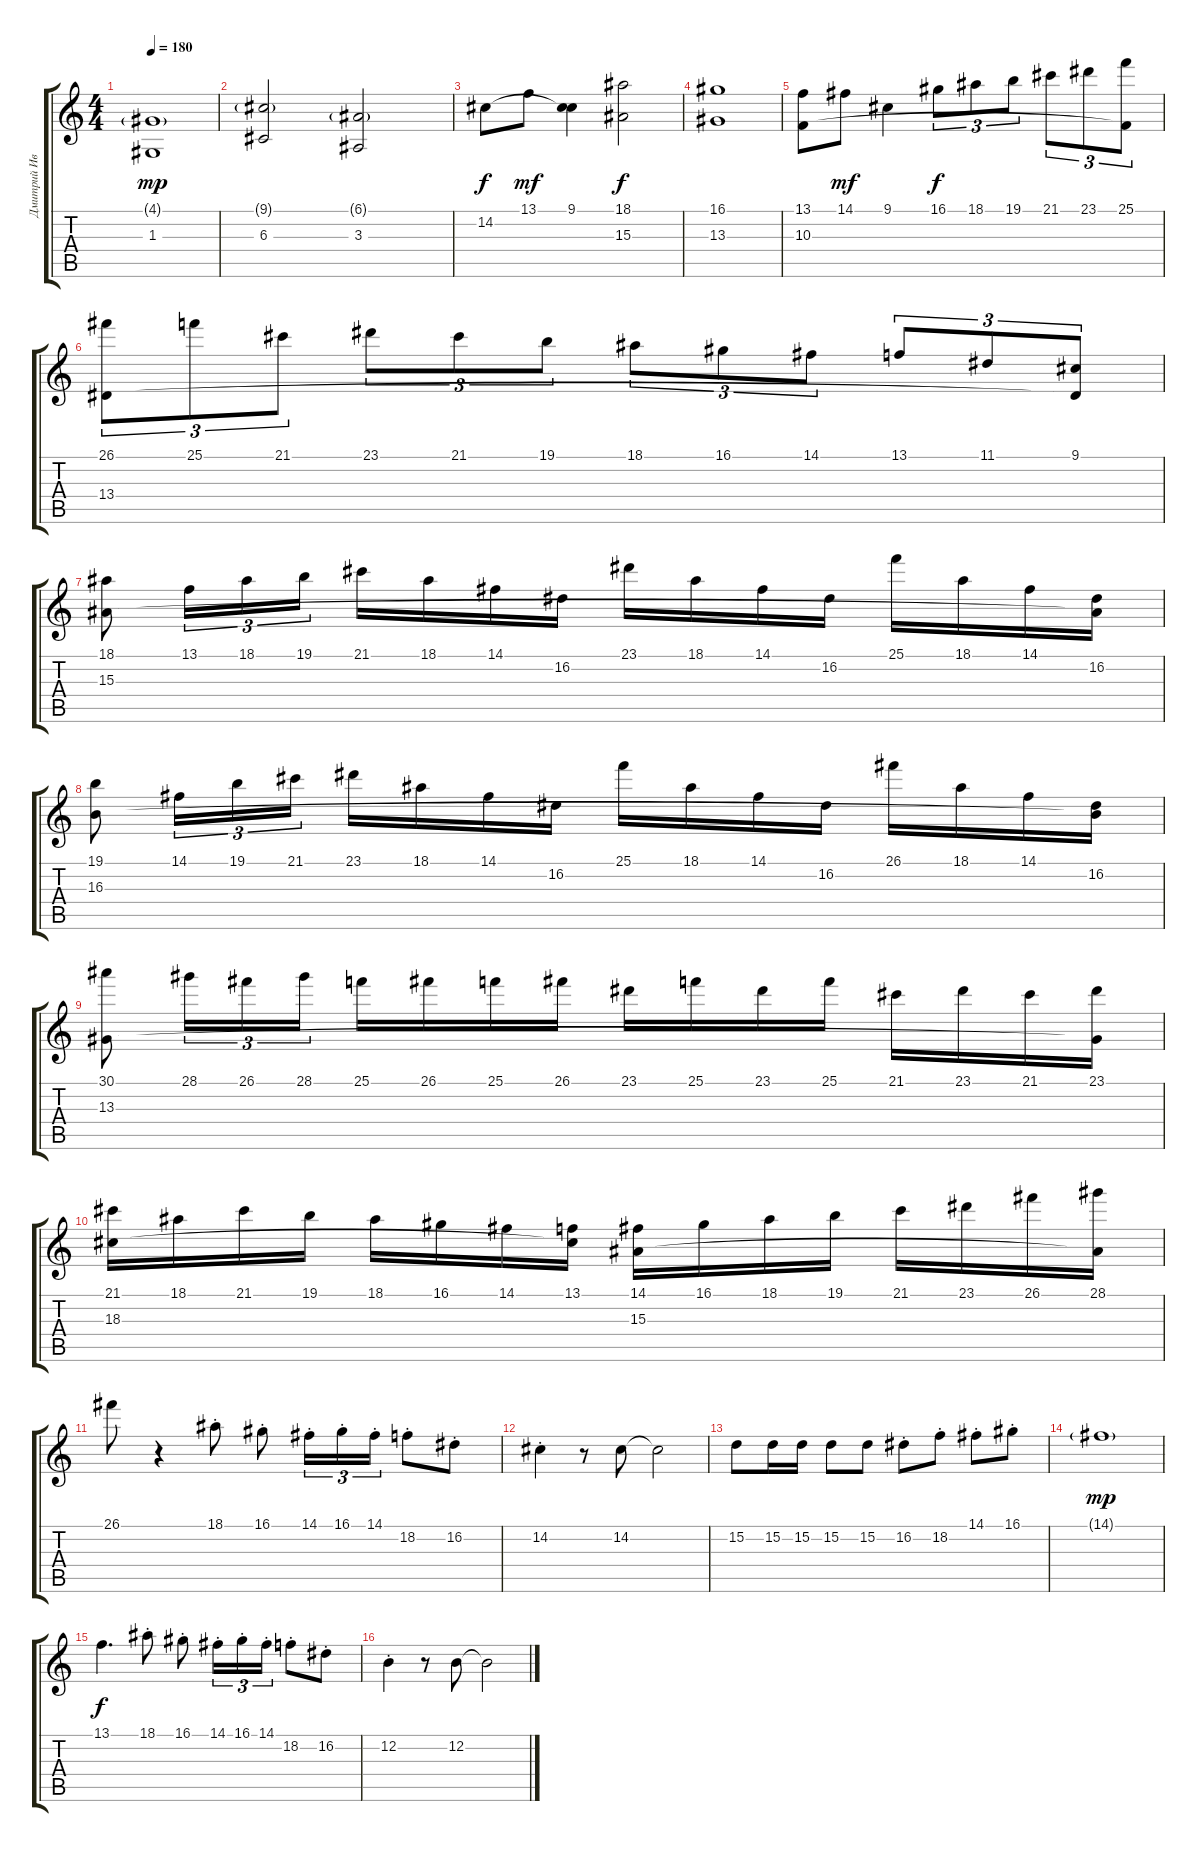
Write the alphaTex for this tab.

\track ("Дмитрий Иванов" "Дмитрий Ив") {instrument stringensemble1}
\staff {score tabs}
\tuning (E4 B3 G3 D3 A2 E2) {hide}
\ts (4 4)
\tempo 180
\clef g2
\ks c
(4.1{g} 1.3).1{dy mp} |
(9.1{g} 6.3).2 (6.1{g} 3.3).2 |
14.2.8{dy f instrument stringensemble1} 13.1.8{dy mf} (9.1 14.2{t}).4 (18.1 15.3).2{dy f} |
(16.1 13.3).1 |
(13.1 10.3).8 14.1.8{dy mf} 9.1.4 16.1.8{tu (3 2) dy f} 18.1.8{tu (3 2)} 19.1.8{tu (3 2)} 21.1.8{tu (3 2)} 23.1.8{tu (3 2)} (25.1 10.3{t}).8{tu (3 2)} |
(26.1 13.4).8{tu (3 2)} 25.1.8{tu (3 2)} 21.1.8{tu (3 2)} 23.1.8{tu (3 2)} 21.1.8{tu (3 2)} 19.1.8{tu (3 2)} 18.1.8{tu (3 2)} 16.1.8{tu (3 2)} 14.1.8{tu (3 2)} 13.1.8{tu (3 2)} 11.1.8{tu (3 2)} (9.1 13.4{t}).8{tu (3 2)} |
(18.1 15.3).8 13.1.16{tu (3 2)} 18.1.16{tu (3 2)} 19.1.16{tu (3 2)} 21.1.16 18.1.16 14.1.16 16.2.16 23.1.16 18.1.16 14.1.16 16.2.16 25.1.16 18.1.16 14.1.16 (16.2 15.3{t}).16 |
(19.1 16.3).8 14.1.16{tu (3 2)} 19.1.16{tu (3 2)} 21.1.16{tu (3 2)} 23.1.16 18.1.16 14.1.16 16.2.16 25.1.16 18.1.16 14.1.16 16.2.16 26.1.16 18.1.16 14.1.16 (16.2 16.3{t}).16 |
(30.1 13.3).8 28.1.16{tu (3 2)} 26.1.16{tu (3 2)} 28.1.16{tu (3 2)} 25.1.16 26.1.16 25.1.16 26.1.16 23.1.16 25.1.16 23.1.16 25.1.16 21.1.16 23.1.16 21.1.16 (23.1 13.3{t}).16 |
(21.1 18.3).16 18.1.16 21.1.16 19.1.16 18.1.16 16.1.16 14.1.16 (13.1 18.3{t}).16 (14.1 15.3).16 16.1.16 18.1.16 19.1.16 21.1.16 23.1.16 26.1.16 (28.1 15.3{t}).16 |
26.1.8 r.4 18.1{st}.8 16.1{st}.8 14.1{st}.16{tu (3 2)} 16.1{st}.16{tu (3 2)} 14.1{st}.16{tu (3 2)} 18.2{st}.8 16.2{st}.8 |
14.2{st}.4 r.8 14.2.8 14.2{t}.2 |
15.2.8 15.2.16 15.2.16 15.2.8 15.2.8 16.2{st}.8 18.2{st}.8 14.1{st}.8 16.1{st}.8 |
14.1{g}.1{dy mp} |
13.1.4{d dy f} 18.1{st}.8 16.1{st}.8 14.1{st}.16{tu (3 2)} 16.1{st}.16{tu (3 2)} 14.1{st}.16{tu (3 2)} 18.2{st}.8 16.2{st}.8 |
12.2{st}.4 r.8 12.2.8 12.2{t}.2
